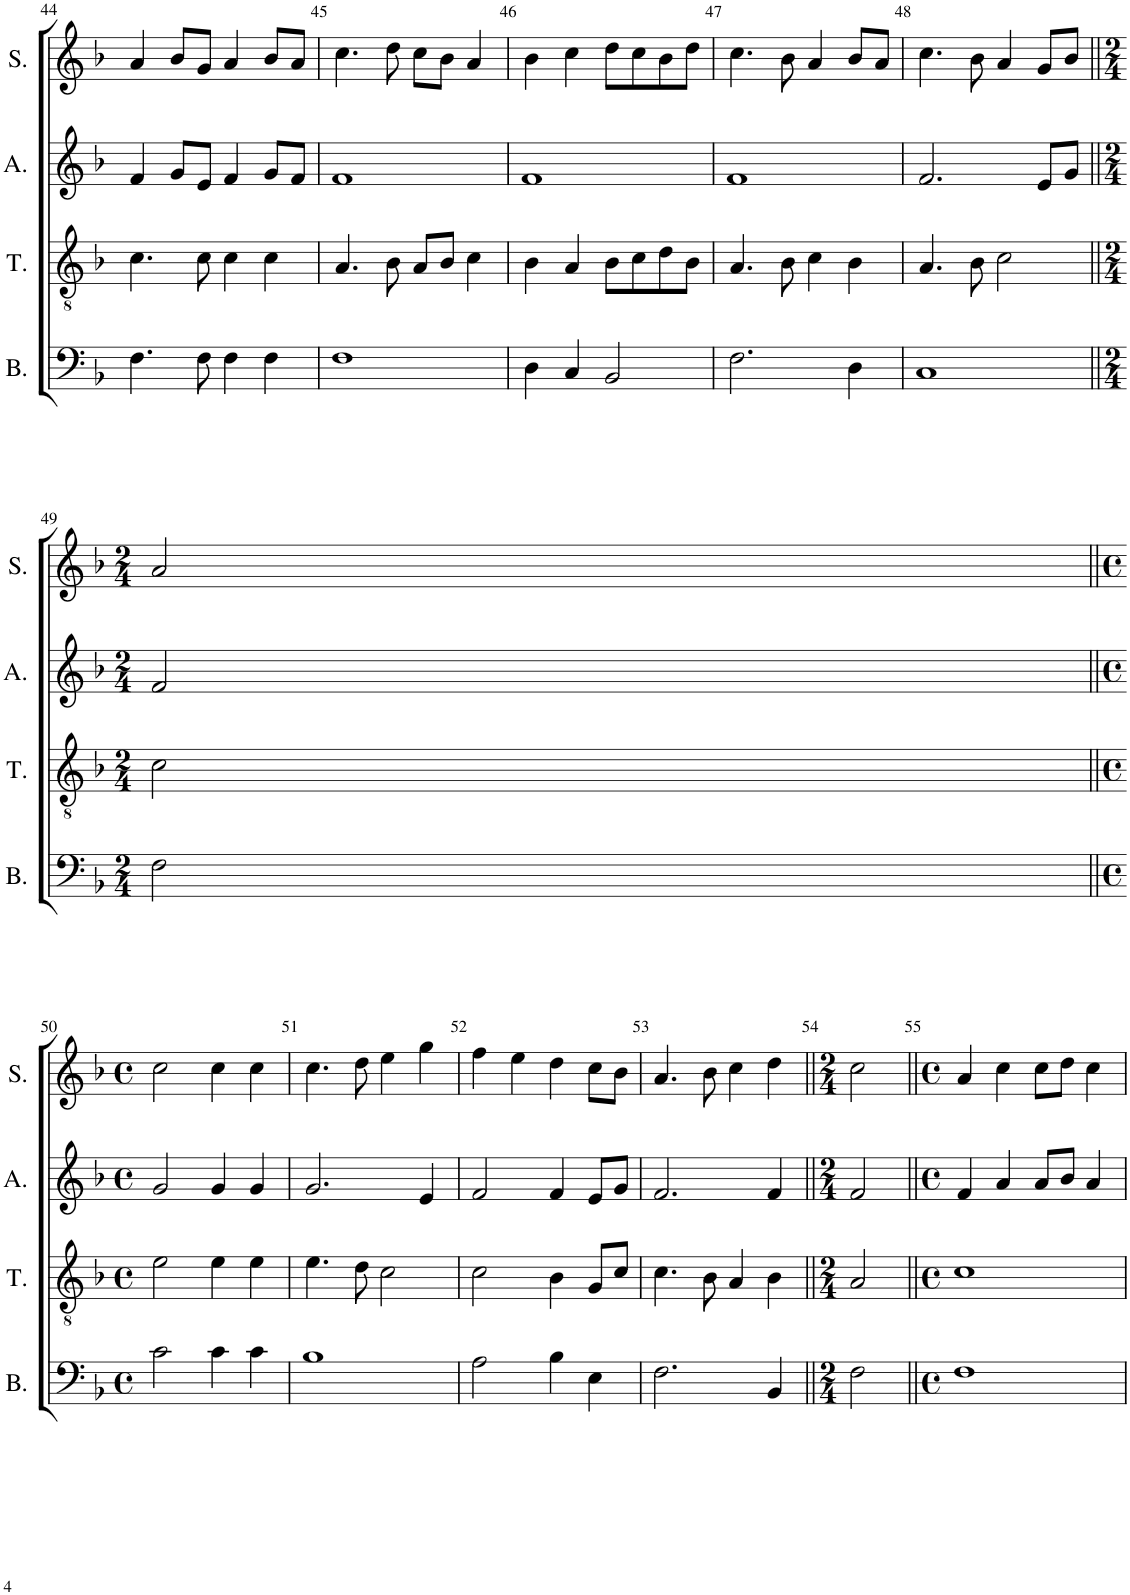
**kern	**kern	**kern	**kern
*part4	*part3	*part2	*part1
*staff4	*staff3	*staff2	*staff1
*I"Bass	*I"Tenor	*I"Alto	*I"Soprano
*I'B.	*I'T.	*I'A.	*I'S.
!!LO:PB:g=z
*clefF4	*clefGv2	*clefG2	*clefG2
*k[b-]	*k[b-]	*k[b-]	*k[b-]
*M4/4	*M4/4	*M4/4	*M4/4
*met(c)	*met(c)	*met(c)	*met(c)
=44	=44	=44	=44
4.F\	4.c\	4f/	4a/
.	.	8g/L	8b-/L
8F\	8c\	8e/J	8g/J
4F\	4c\	4f/	4a/
4F\	4c\	8g/L	8b-/L
.	.	8f/J	8a/J
=45	=45	=45	=45
1F	4.A/	1f	4.cc\
.	8B-\	.	8dd\
.	8A/L	.	8cc\L
.	8B-/J	.	8b-\J
.	4c\	.	4a/
=46	=46	=46	=46
4D\	4B-\	1f	4b-\
4C/	4A/	.	4cc\
2BB-/	8B-\L	.	8dd\L
.	8c\	.	8cc\
.	8d\	.	8b-\
.	8B-\J	.	8dd\J
=47	=47	=47	=47
2.F\	4.A/	1f	4.cc\
.	8B-\	.	8b-\
.	4c\	.	4a/
4D\	4B-\	.	8b-/L
.	.	.	8a/J
=48	=48	=48	=48
1C	4.A/	2.f/	4.cc\
.	8B-\	.	8b-\
.	2c\	.	4a/
.	.	8e/L	8g/L
.	.	8g/J	8b-/J
!!LO:LB:g=z
=49||	=49||	=49||	=49||
*M2/4	*M2/4	*M2/4	*M2/4
2F\	2c\	2f/	2a/
!!LO:LB:g=z
=50||	=50||	=50||	=50||
*M4/4	*M4/4	*M4/4	*M4/4
*met(c)	*met(c)	*met(c)	*met(c)
2c\	2e\	2g/	2cc\
4c\	4e\	4g/	4cc\
4c\	4e\	4g/	4cc\
=51	=51	=51	=51
1B-	4.e\	2.g/	4.cc\
.	8d\	.	8dd\
.	2c\	.	4ee\
.	.	4e/	4gg\
=52	=52	=52	=52
2A\	2c\	2f/	4ff\
.	.	.	4ee\
4B-\	4B-\	4f/	4dd\
4E\	8G/L	8e/L	8cc\L
.	8c/J	8g/J	8b-\J
=53	=53	=53	=53
2.F\	4.c\	2.f/	4.a/
.	8B-\	.	8b-\
.	4A/	.	4cc\
4BB-/	4B-\	4f/	4dd\
=54||	=54||	=54||	=54||
*M2/4	*M2/4	*M2/4	*M2/4
2F\	2A/	2f/	2cc\
=55||	=55||	=55||	=55||
*M4/4	*M4/4	*M4/4	*M4/4
*met(c)	*met(c)	*met(c)	*met(c)
1F	1c	4f/	4a/
.	.	4a/	4cc\
.	.	8a/L	8cc\L
.	.	8b-/J	8dd\J
.	.	4a/	4cc\
=	=	=	=
*-	*-	*-	*-
